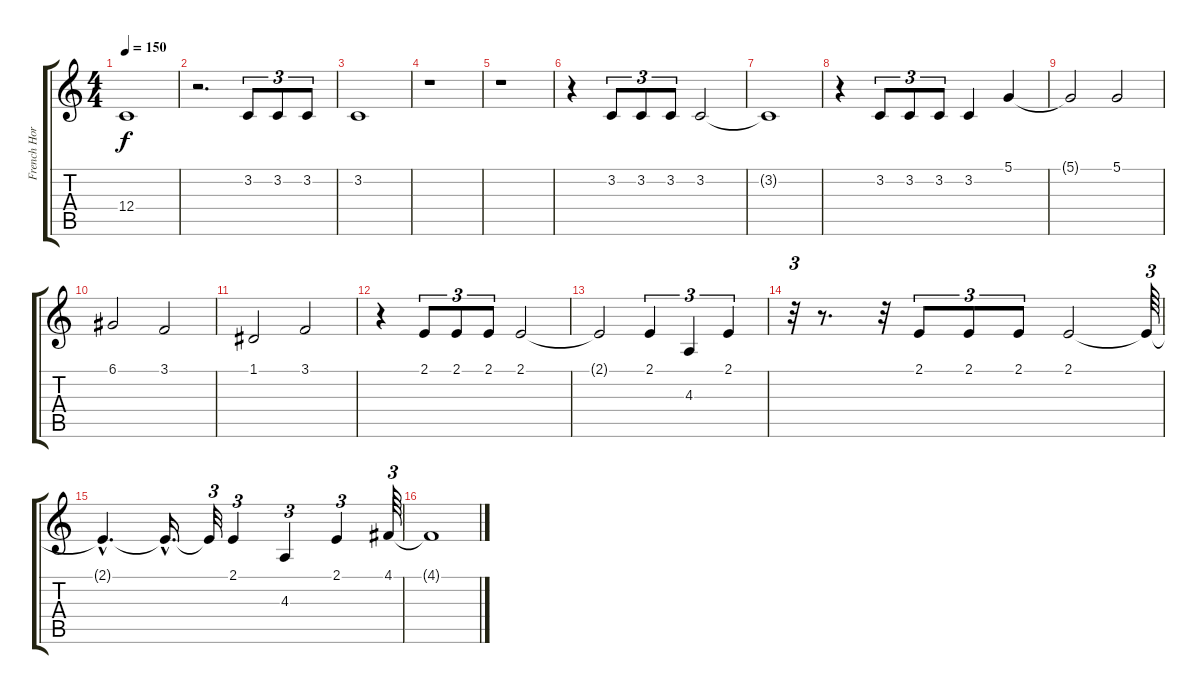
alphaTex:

\track ("French Horn" "French Hor") {instrument frenchhorn}
\staff {score tabs}
\tuning (D4 A3 F3 C3 G2 D2) {hide}
\ts (4 4)
\tempo 150
\clef g2
\ks c
12.4{t}.1{dy f} |
r.2{d} 3.2.8{tu (3 2)} 3.2.8{tu (3 2)} 3.2.8{tu (3 2)} |
3.2.1 |
r.1 |
r.1 |
r.4 3.2.8{tu (3 2)} 3.2.8{tu (3 2)} 3.2.8{tu (3 2)} 3.2.2 |
3.2{t}.1 |
r.4 3.2.8{tu (3 2)} 3.2.8{tu (3 2)} 3.2.8{tu (3 2)} 3.2.4 5.1.4 |
5.1{t}.2 5.1.2 |
6.1.2 3.1.2 |
1.1.2 3.1.2 |
r.4 2.1.8{tu (3 2)} 2.1.8{tu (3 2)} 2.1.8{tu (3 2)} 2.1.2 |
2.1{t}.2 2.1.4{tu (3 2)} 4.3.4{tu (3 2)} 2.1.4{tu (3 2)} |
r.32{tu (3 2)} r.8{d} r.32 2.1.8{tu (3 2)} 2.1.8{tu (3 2)} 2.1.8{tu (3 2)} 2.1.2 2.1{t}.64{tu (3 2)} |
2.1{hac t}.4{d} 2.1{hac t}.16{d} 2.1{t}.32{tu (3 2)} 2.1.4{tu (3 2)} 4.3.4{tu (3 2)} 2.1.4{tu (3 2)} 4.1.64{tu (3 2)} |
4.1{t}.1
